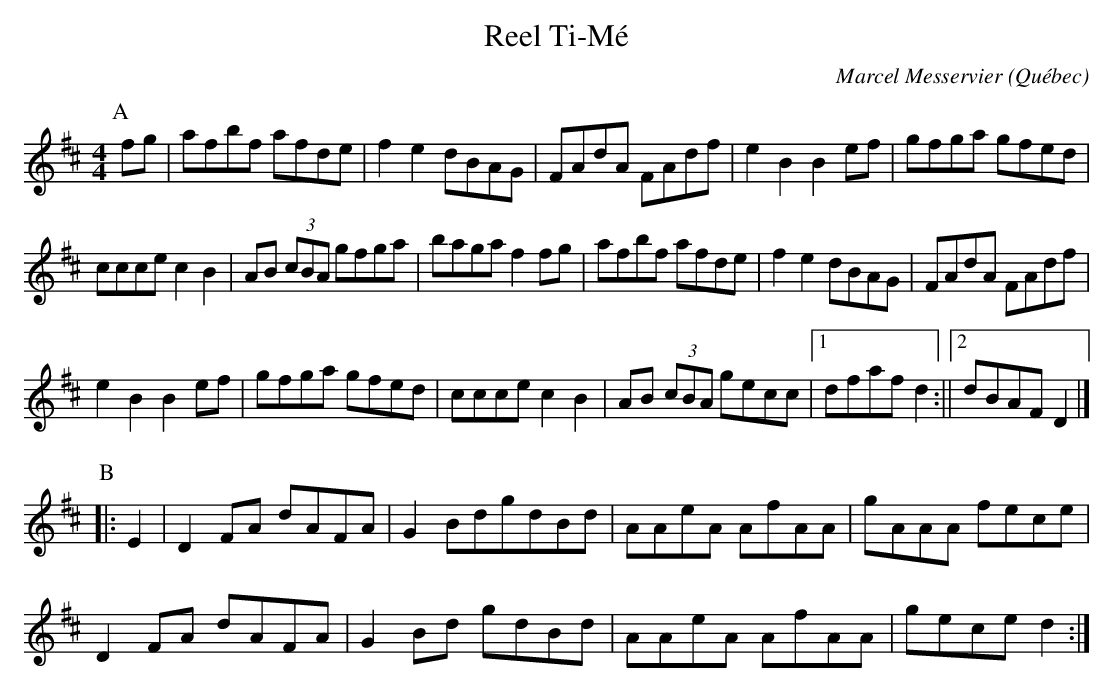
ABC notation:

X:1
T:Reel Ti-Mé
C:Marcel Messervier
O:Québec
M:4/4
L:1/8
K:Dmaj
P:A
fg | afbf afde | f2 e2 dBAG | FAdA FAdf | e2 B2 B2 ef | gfga gfed |
ccce c2 B2 | AB (3cBA gfga | baga f2 fg | afbf afde | f2 e2 dBAG | FAdA FAdf |
e2 B2 B2 ef | gfga gfed | ccce c2 B2 | AB (3cBA gecc |1 dfaf d2 :||2 dBAF D2 |]
P:B
|:E2 | D2 FA dAFA | G2 BdgdBd | AAeA AfAA | gAAA fece |
D2 FA dAFA | G2 Bd gdBd | AAeA AfAA | gece d2 :|
